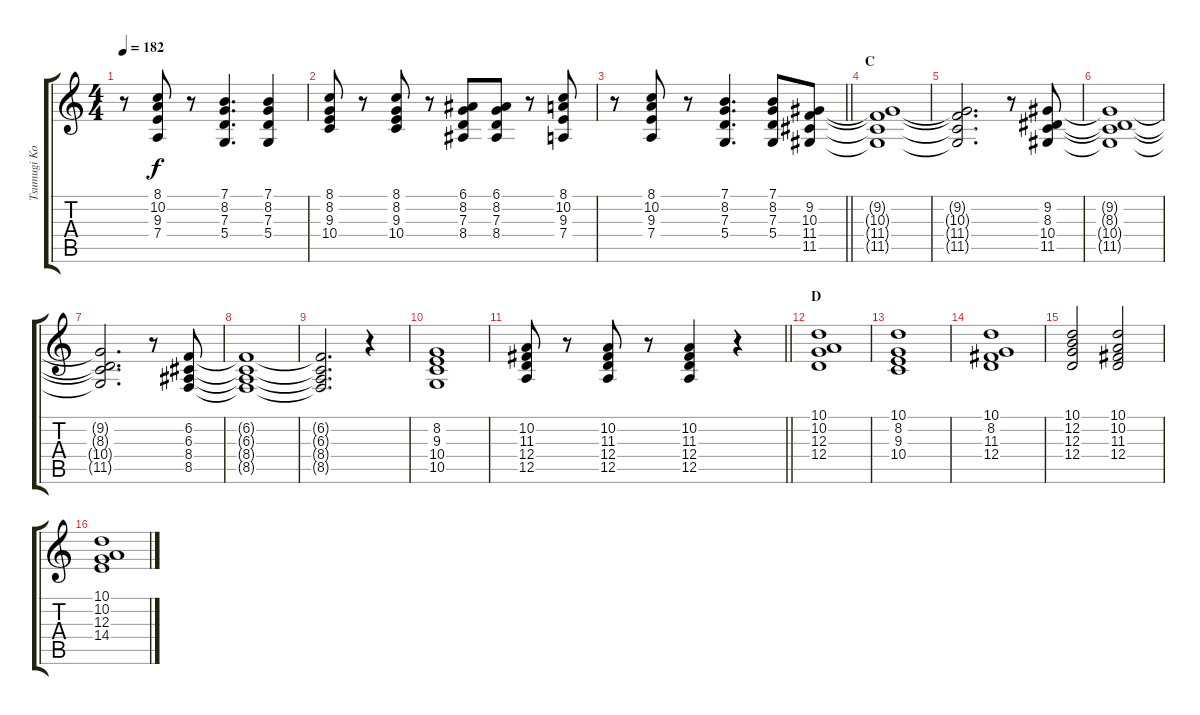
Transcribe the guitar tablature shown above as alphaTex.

\track ("Tsumugi Kotobuki" "Tsumugi Ko") {instrument reedorgan}
\staff {score tabs}
\tuning (E4 B3 G3 D3 A2 E2) {hide}
\ts (4 4)
\tempo 182
\clef g2
\ks c
r.8{dy f} (8.1 10.2 9.3 7.4).8 r.8 (7.1 8.2 7.3 5.4).4{d} (7.1 8.2 7.3 5.4).4 |
(8.1 8.2 9.3 10.4).8 r.8 (8.1 8.2 9.3 10.4).8 r.8 (6.1 8.2 7.3 8.4).8 (6.1 8.2 7.3 8.4).8 r.8 (8.1 10.2 9.3 7.4).8 |
\barLineRight lightlight
r.8 (8.1 10.2 9.3 7.4).8 r.8 (7.1 8.2 7.3 5.4).4{d} (7.1 8.2 7.3 5.4).8 (9.2 10.3 11.4 11.5).8 |
\section ("" "C")
(9.2{t} 10.3{t} 11.4{t} 11.5{t}).1 |
(9.2{t} 10.3{t} 11.4{t} 11.5{t}).2{d} r.8 (9.2 8.3 10.4 11.5).8 |
(9.2{t} 8.3{t} 10.4{t} 11.5{t}).1 |
(9.2{t} 8.3{t} 10.4{t} 11.5{t}).2{d} r.8 (6.2 6.3 8.4 8.5).8 |
(6.2{t} 6.3{t} 8.4{t} 8.5{t}).1 |
(6.2{t} 6.3{t} 8.4{t} 8.5{t}).2{d} r.4 |
(8.2 9.3 10.4 10.5).1 |
\barLineRight lightlight
(10.2 11.3 12.4 12.5).8 r.8 (10.2 11.3 12.4 12.5).8 r.8 (10.2 11.3 12.4 12.5).4 r.4 |
\section ("" "D")
(10.1 10.2 12.3 12.4).1 |
(10.1 8.2 9.3 10.4).1 |
(10.1 8.2 11.3 12.4).1 |
(10.1 12.2 12.3 12.4).2 (10.1 10.2 11.3 12.4).2 |
(10.1 10.2 12.3 14.4).1
